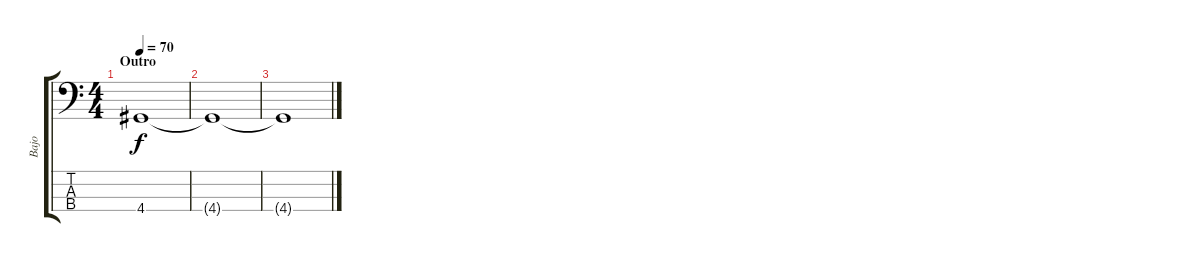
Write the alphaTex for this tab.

\track ("Bajo" "Bajo") {instrument electricbassfinger}
\staff {score tabs}
\tuning (G2 D2 A1 E1) {hide}
\ts (4 4)
\section ("" "Outro")
\tempo 70
\clef f4
\ks c
4.4.1{dy f volume 0} |
4.4{t}.1 |
4.4{t}.1
